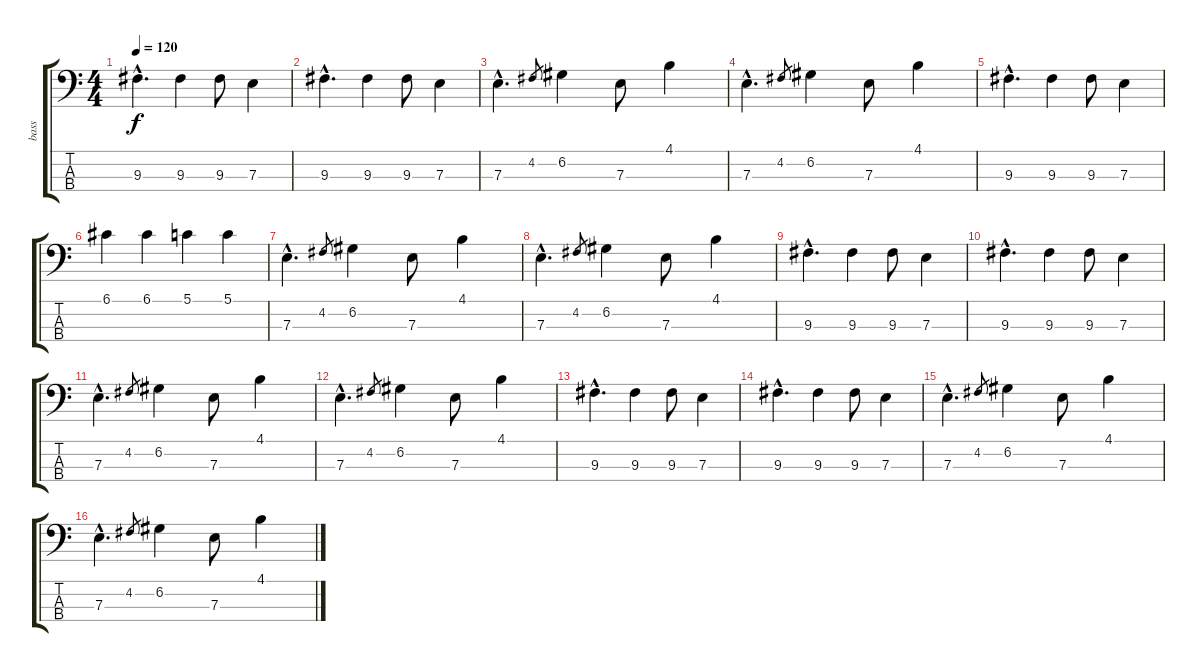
\track ("bass" "bass") {instrument electricbassfinger}
\staff {score tabs}
\tuning (G2 D2 A1 E1) {hide}
\ts (4 4)
\tempo 120
\clef f4
\ks c
9.3{hac}.4{d dy f} 9.3.4 9.3.8 7.3.4 |
9.3{hac}.4{d} 9.3.4 9.3.8 7.3.4 |
7.3{hac}.4{d} 4.2.8{gr} 6.2.4 7.3.8 4.1.4 |
7.3{hac}.4{d} 4.2.8{gr} 6.2.4 7.3.8 4.1.4 |
9.3{hac}.4{d} 9.3.4 9.3.8 7.3.4 |
6.1.4 6.1.4 5.1.4 5.1.4 |
7.3{hac}.4{d} 4.2.8{gr} 6.2.4 7.3.8 4.1.4 |
7.3{hac}.4{d} 4.2.8{gr} 6.2.4 7.3.8 4.1.4 |
9.3{hac}.4{d} 9.3.4 9.3.8 7.3.4 |
9.3{hac}.4{d} 9.3.4 9.3.8 7.3.4 |
7.3{hac}.4{d} 4.2.8{gr} 6.2.4 7.3.8 4.1.4 |
7.3{hac}.4{d} 4.2.8{gr} 6.2.4 7.3.8 4.1.4 |
9.3{hac}.4{d} 9.3.4 9.3.8 7.3.4 |
9.3{hac}.4{d} 9.3.4 9.3.8 7.3.4 |
7.3{hac}.4{d} 4.2.8{gr} 6.2.4 7.3.8 4.1.4 |
7.3{hac}.4{d} 4.2.8{gr} 6.2.4 7.3.8 4.1.4
